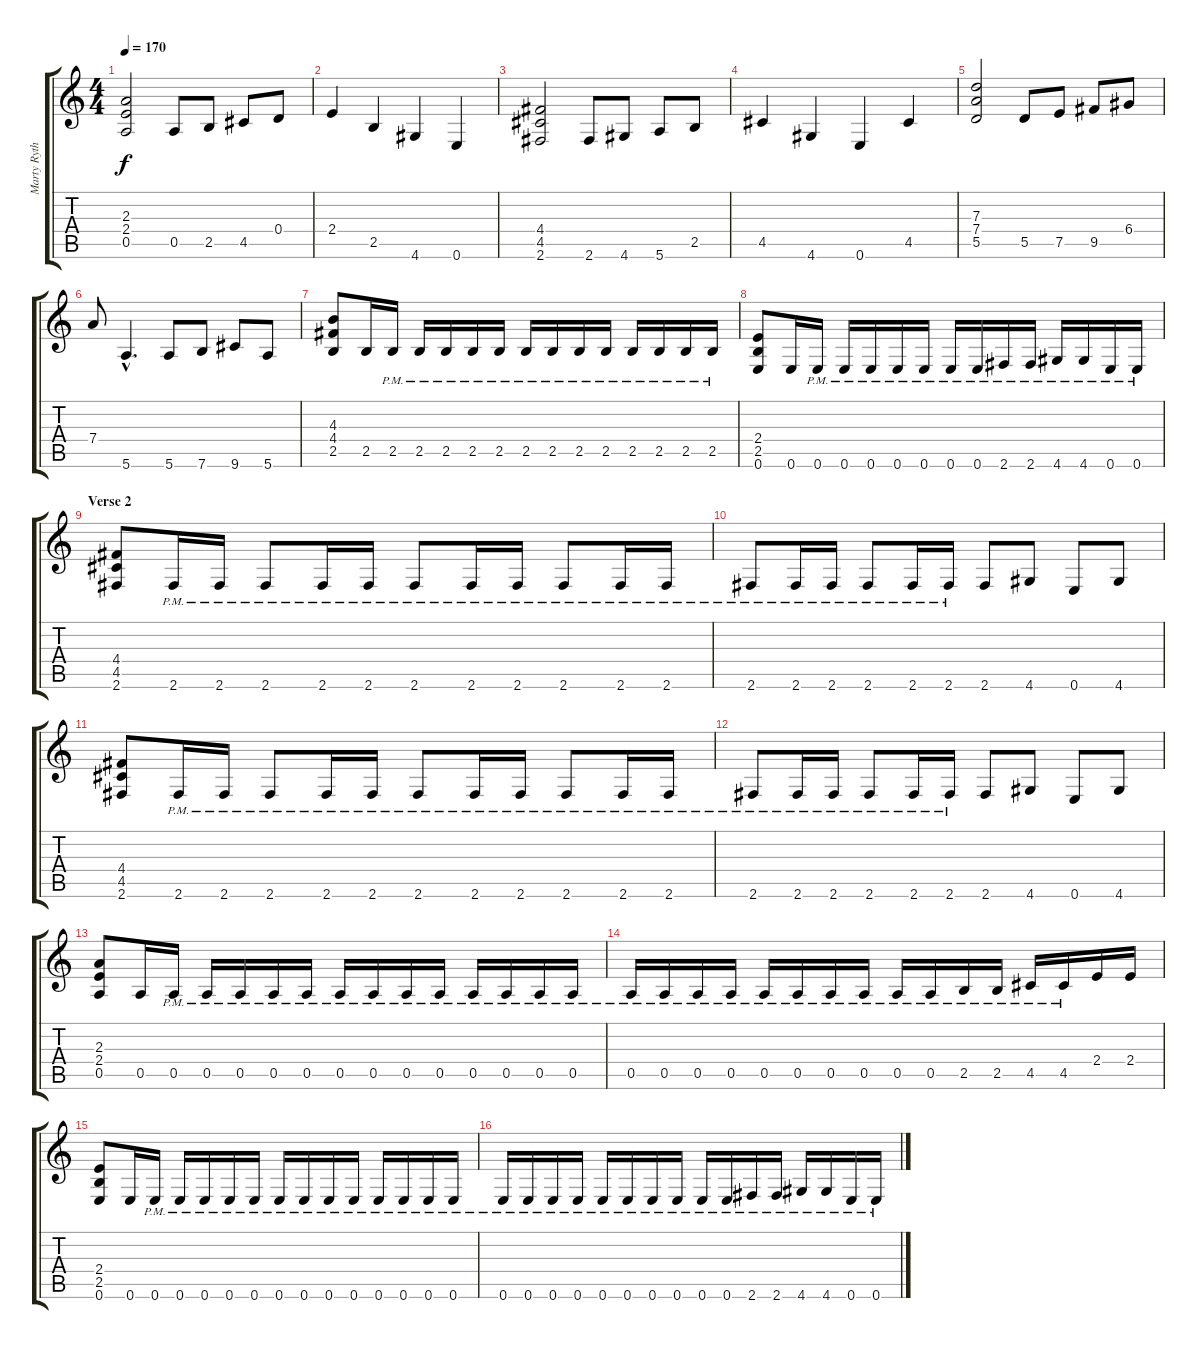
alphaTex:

\track ("Marty Rythm" "Marty Ryth") {instrument overdrivenguitar}
\staff {score tabs}
\tuning (E4 B3 G3 D3 A2 E2) {hide}
\ts (4 4)
\tempo 170
\clef g2
\ks c
(2.3 2.4 0.5).2{dy f} 0.5.8 2.5.8 4.5.8 0.4.8 |
2.4.4 2.5.4 4.6.4 0.6.4 |
(4.4 4.5 2.6).2 2.6.8 4.6.8 5.6.8 2.5.8 |
4.5.4 4.6.4 0.6.4 4.5.4 |
(7.3 7.4 5.5).2 5.5.8 7.5.8 9.5.8 6.4.8 |
7.4.8 5.6{hac}.4{d} 5.6.8 7.6.8 9.6.8 5.6.8 |
(4.3 4.4 2.5).8 2.5.16 2.5{pm}.16 2.5{pm}.16 2.5{pm}.16 2.5{pm}.16 2.5{pm}.16 2.5{pm}.16 2.5{pm}.16 2.5{pm}.16 2.5{pm}.16 2.5{pm}.16 2.5{pm}.16 2.5{pm}.16 2.5{pm}.16 |
(2.4 2.5 0.6).8 0.6.16 0.6{pm}.16 0.6{pm}.16 0.6{pm}.16 0.6{pm}.16 0.6{pm}.16 0.6{pm}.16 0.6{pm}.16 2.6{pm}.16 2.6{pm}.16 4.6{pm}.16 4.6{pm}.16 0.6{pm}.16 0.6{pm}.16 |
\section ("" "Verse 2")
(4.4 4.5 2.6).8 2.6{pm}.16 2.6{pm}.16 2.6{pm}.8 2.6{pm}.16 2.6{pm}.16 2.6{pm}.8 2.6{pm}.16 2.6{pm}.16 2.6{pm}.8 2.6{pm}.16 2.6{pm}.16 |
2.6{pm}.8 2.6{pm}.16 2.6{pm}.16 2.6{pm}.8 2.6{pm}.16 2.6{pm}.16 2.6.8 4.6.8 0.6.8 4.6.8 |
(4.4 4.5 2.6).8 2.6{pm}.16 2.6{pm}.16 2.6{pm}.8 2.6{pm}.16 2.6{pm}.16 2.6{pm}.8 2.6{pm}.16 2.6{pm}.16 2.6{pm}.8 2.6{pm}.16 2.6{pm}.16 |
2.6{pm}.8 2.6{pm}.16 2.6{pm}.16 2.6{pm}.8 2.6{pm}.16 2.6{pm}.16 2.6.8 4.6.8 0.6.8 4.6.8 |
(2.3 2.4 0.5).8 0.5.16 0.5{pm}.16 0.5{pm}.16 0.5{pm}.16 0.5{pm}.16 0.5{pm}.16 0.5{pm}.16 0.5{pm}.16 0.5{pm}.16 0.5{pm}.16 0.5{pm}.16 0.5{pm}.16 0.5{pm}.16 0.5{pm}.16 |
0.5{pm}.16 0.5{pm}.16 0.5{pm}.16 0.5{pm}.16 0.5{pm}.16 0.5{pm}.16 0.5{pm}.16 0.5{pm}.16 0.5{pm}.16 0.5{pm}.16 2.5{pm}.16 2.5{pm}.16 4.5{pm}.16 4.5{pm}.16 2.4.16 2.4.16 |
(2.4 2.5 0.6).8 0.6.16 0.6{pm}.16 0.6{pm}.16 0.6{pm}.16 0.6{pm}.16 0.6{pm}.16 0.6{pm}.16 0.6{pm}.16 0.6{pm}.16 0.6{pm}.16 0.6{pm}.16 0.6{pm}.16 0.6{pm}.16 0.6{pm}.16 |
0.6{pm}.16 0.6{pm}.16 0.6{pm}.16 0.6{pm}.16 0.6{pm}.16 0.6{pm}.16 0.6{pm}.16 0.6{pm}.16 0.6{pm}.16 0.6{pm}.16 2.6{pm}.16 2.6{pm}.16 4.6{pm}.16 4.6{pm}.16 0.6{pm}.16 0.6{pm}.16
